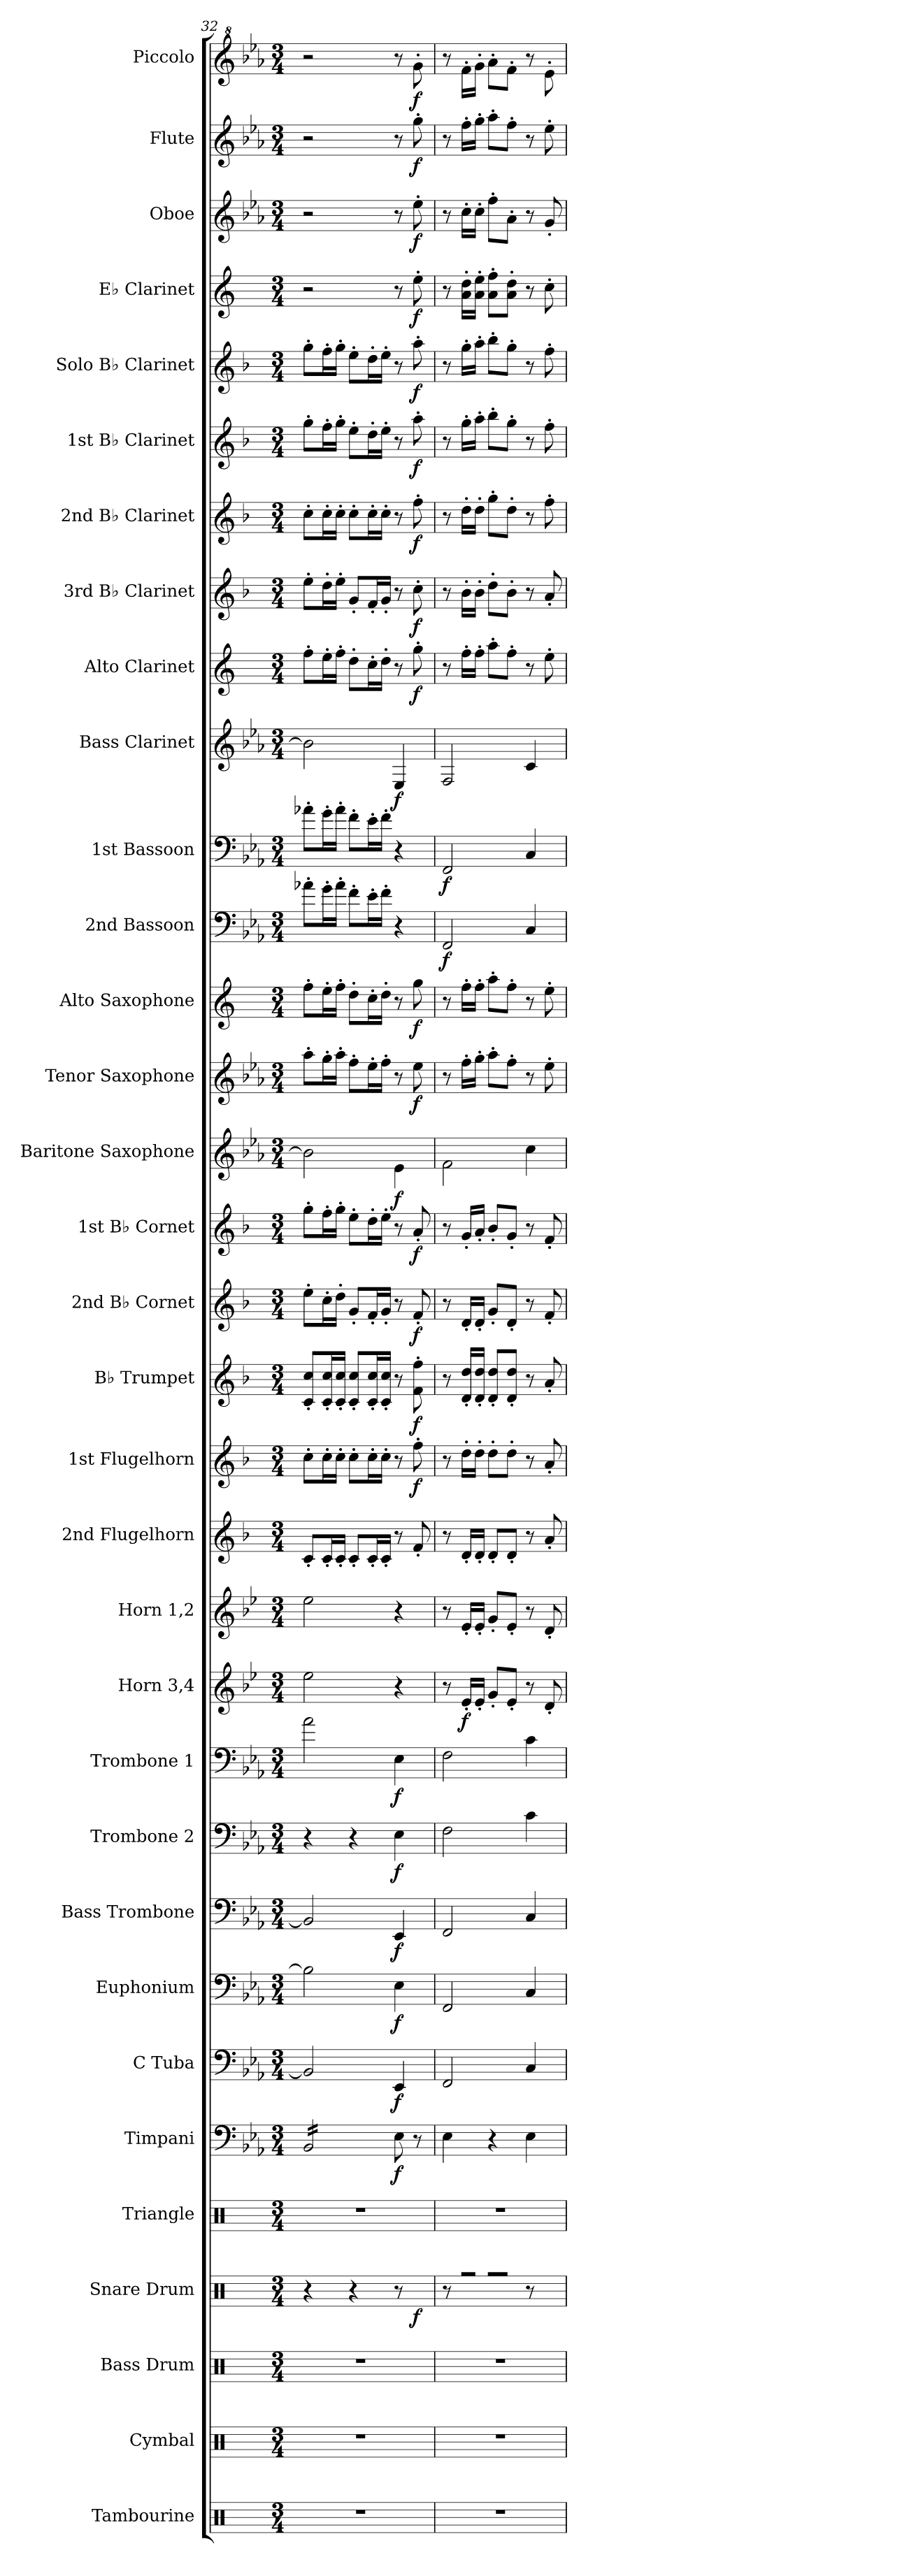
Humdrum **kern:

**kern	**kern	**kern	**kern	**dynam	**kern	**kern	**dynam	**kern	**dynam	**kern	**dynam	**kern	**dynam	**kern	**dynam	**kern	**dynam	**kern	**dynam	**kern	**kern	**kern	**dynam	**kern	**dynam	**kern	**dynam	**kern	**dynam	**kern	**dynam	**kern	**dynam	**kern	**dynam	**kern	**dynam	**kern	**dynam	**kern	**dynam	**kern	**dynam	**kern	**dynam	**kern	**dynam	**kern	**dynam	**kern	**dynam	**kern	**dynam	**kern	**dynam	**kern	**dynam	**kern	**dynam
*part33	*part32	*part31	*part30	*part30	*part29	*part28	*part28	*part27	*part27	*part26	*part26	*part25	*part25	*part24	*part24	*part23	*part23	*part22	*part22	*part21	*part20	*part19	*part19	*part18	*part18	*part17	*part17	*part16	*part16	*part15	*part15	*part14	*part14	*part13	*part13	*part12	*part12	*part11	*part11	*part10	*part10	*part9	*part9	*part8	*part8	*part7	*part7	*part6	*part6	*part5	*part5	*part4	*part4	*part3	*part3	*part2	*part2	*part1	*part1
*staff33	*staff32	*staff31	*staff30	*staff30	*staff29	*staff28	*staff28	*staff27	*staff27	*staff26	*staff26	*staff25	*staff25	*staff24	*staff24	*staff23	*staff23	*staff22	*staff22	*staff21	*staff20	*staff19	*staff19	*staff18	*staff18	*staff17	*staff17	*staff16	*staff16	*staff15	*staff15	*staff14	*staff14	*staff13	*staff13	*staff12	*staff12	*staff11	*staff11	*staff10	*staff10	*staff9	*staff9	*staff8	*staff8	*staff7	*staff7	*staff6	*staff6	*staff5	*staff5	*staff4	*staff4	*staff3	*staff3	*staff2	*staff2	*staff1	*staff1
*I"Tambourine	*I"Cymbal	*I"Bass Drum	*I"Snare Drum	*	*I"Triangle	*I"Timpani	*	*I"C Tuba	*	*I"Euphonium	*	*I"Bass Trombone	*	*I"Trombone 2	*	*I"Trombone 1	*	*I"Horn 3,4	*	*I"Horn 1,2	*I"2nd Flugelhorn	*I"1st Flugelhorn	*	*I"B♭ Trumpet	*	*I"2nd B♭ Cornet	*	*I"1st B♭ Cornet	*	*I"Baritone Saxophone	*	*I"Tenor Saxophone	*	*I"Alto Saxophone	*	*I"2nd Bassoon	*	*I"1st Bassoon	*	*I"Bass Clarinet	*	*I"Alto Clarinet	*	*I"3rd B♭ Clarinet	*	*I"2nd B♭ Clarinet	*	*I"1st B♭ Clarinet	*	*I"Solo B♭ Clarinet	*	*I"E♭ Clarinet	*	*I"Oboe	*	*I"Flute	*	*I"Piccolo	*
*I'Tamb.	*I'Cym.	*I'B. Dr.	*I'Sn. Dr.	*	*I'Trgl.	*I'Timp.	*	*I'C Tu.	*	*I'Eu.	*	*I'B. Trb.	*	*I'Trb. 2	*	*I'Trb. 1	*	*I'Hn. 3,4	*	*I'Hn. 1,2	*I'2nd Flghn.	*I'1st Flghn.	*	*I'B♭ Tpt.	*	*I'2nd B♭ Cnt.	*	*I'1st B♭ Cnt.	*	*I'Bar. Sax.	*	*I'T. Sax.	*	*I'A. Sax.	*	*I'2nd Bsn.	*	*I'1st Bsn.	*	*I'B. Cl.	*	*I'A. Cl.	*	*I'3rd B♭ Cl.	*	*I'2nd B♭ Cl.	*	*I'1st B♭ Cl.	*	*I'Solo B♭ Cl.	*	*I'E♭ Cl.	*	*I'Ob.	*	*I'Fl.	*	*I'Picc.	*
!!LO:PB:g=z
*clefX	*clefX	*clefX	*clefX	*	*clefX	*clefF4	*	*clefF4	*	*clefF4	*	*clefF4	*	*clefF4	*	*clefF4	*	*clefG2	*	*clefG2	*clefG2	*clefG2	*	*clefG2	*	*clefG2	*	*clefG2	*	*clefG2	*	*clefG2	*	*clefG2	*	*clefF4	*	*clefF4	*	*clefG2	*	*clefG2	*	*clefG2	*	*clefG2	*	*clefG2	*	*clefG2	*	*clefG2	*	*clefG2	*	*clefG2	*	*clefG^2	*
*	*	*	*	*	*	*	*	*	*	*	*	*	*	*	*	*	*	*ITrd4c7	*	*ITrd4c7	*ITrd1c2	*ITrd1c2	*	*ITrd1c2	*	*ITrd1c2	*	*ITrd1c2	*	*ITrd12c21	*	*ITrd8c14	*	*ITrd5c9	*	*	*	*	*	*ITrd8c14	*	*ITrd5c9	*	*ITrd1c2	*	*ITrd1c2	*	*ITrd1c2	*	*ITrd1c2	*	*ITrd-2c-3	*	*	*	*	*	*ITrd-7c-12	*
*k[]	*k[]	*k[]	*k[]	*	*k[]	*k[b-e-a-]	*	*k[b-e-a-]	*	*k[b-e-a-]	*	*k[b-e-a-]	*	*k[b-e-a-]	*	*k[b-e-a-]	*	*k[b-e-a-]	*	*k[b-e-a-]	*k[b-e-a-]	*k[b-e-a-]	*	*k[b-e-a-]	*	*k[b-e-a-]	*	*k[b-e-a-]	*	*k[b-e-a-]	*	*k[b-e-a-]	*	*k[b-e-a-]	*	*k[b-e-a-]	*	*k[b-e-a-]	*	*k[b-e-a-]	*	*k[b-e-a-]	*	*k[b-e-a-]	*	*k[b-e-a-]	*	*k[b-e-a-]	*	*k[b-e-a-]	*	*k[b-e-a-]	*	*k[b-e-a-]	*	*k[b-e-a-]	*	*k[b-e-a-]	*
*C:	*C:	*C:	*C:	*	*C:	*E-:	*	*E-:	*	*E-:	*	*E-:	*	*E-:	*	*E-:	*	*E-:	*	*E-:	*E-:	*E-:	*	*E-:	*	*E-:	*	*E-:	*	*E-:	*	*E-:	*	*E-:	*	*E-:	*	*E-:	*	*E-:	*	*E-:	*	*E-:	*	*E-:	*	*E-:	*	*E-:	*	*E-:	*	*E-:	*	*E-:	*	*E-:	*
*M3/4	*M3/4	*M3/4	*M3/4	*	*M3/4	*M3/4	*	*M3/4	*	*M3/4	*	*M3/4	*	*M3/4	*	*M3/4	*	*M3/4	*	*M3/4	*M3/4	*M3/4	*	*M3/4	*	*M3/4	*	*M3/4	*	*M3/4	*	*M3/4	*	*M3/4	*	*M3/4	*	*M3/4	*	*M3/4	*	*M3/4	*	*M3/4	*	*M3/4	*	*M3/4	*	*M3/4	*	*M3/4	*	*M3/4	*	*M3/4	*	*M3/4	*
=32	=32	=32	=32	=32	=32	=32	=32	=32	=32	=32	=32	=32	=32	=32	=32	=32	=32	=32	=32	=32	=32	=32	=32	=32	=32	=32	=32	=32	=32	=32	=32	=32	=32	=32	=32	=32	=32	=32	=32	=32	=32	=32	=32	=32	=32	=32	=32	=32	=32	=32	=32	=32	=32	=32	=32	=32	=32	=32	=32
*	*	*	*	*	*	*tremolo	*	*	*	*	*	*	*	*	*	*	*	*	*	*	*	*	*	*	*	*	*	*	*	*	*	*	*	*	*	*	*	*	*	*	*	*	*	*	*	*	*	*	*	*	*	*	*	*	*	*	*	*	*
2.r	2.r	2.r	4r	.	2.r	16BB-/LL	.	2BB-/]	.	2B-\]	.	2BB-/]	.	4r	.	2a-\	.	2a-\	.	2a-\	8B-'/L	8b-'\L	.	8B-/' 8b-/'L	.	8dd'\L	.	8ff'\L	.	2B-\]	.	8a-'\L	.	8a-'\L	.	8a-X'\L	.	8a-X'\L	.	2B-\]	.	8a-'\L	.	8dd'\L	.	8b-'\L	.	8ff'\L	.	8ff'\L	.	2r	.	2r	.	2r	.	2r	.
.	.	.	.	.	.	16BB-/	.	.	.	.	.	.	.	.	.	.	.	.	.	.	.	.	.	.	.	.	.	.	.	.	.	.	.	.	.	.	.	.	.	.	.	.	.	.	.	.	.	.	.	.	.	.	.	.	.	.	.	.	.
.	.	.	.	.	.	16BB-/	.	.	.	.	.	.	.	.	.	.	.	.	.	.	16B-'/L	16b-'\L	.	16B-/' 16b-/'L	.	16b-'\L	.	16ee-'\L	.	.	.	16g'\L	.	16g'\L	.	16g'\L	.	16g'\L	.	.	.	16g'\L	.	16cc'\L	.	16b-'\L	.	16ee-'\L	.	16ee-'\L	.	.	.	.	.	.	.	.	.
.	.	.	.	.	.	16BB-/	.	.	.	.	.	.	.	.	.	.	.	.	.	.	16B-'/JJ	16b-'\JJ	.	16B-/' 16b-/'JJ	.	16cc'\JJ	.	16ff'\JJ	.	.	.	16a-'\JJ	.	16a-'\JJ	.	16a-'\JJ	.	16a-'\JJ	.	.	.	16a-'\JJ	.	16dd'\JJ	.	16b-'\JJ	.	16ff'\JJ	.	16ff'\JJ	.	.	.	.	.	.	.	.	.
.	.	.	4r	.	.	16BB-/	.	.	.	.	.	.	.	4r	.	.	.	.	.	.	8B-'/L	8b-'\L	.	8B-/' 8b-/'L	.	8f'/L	.	8dd'\L	.	.	.	8f'\L	.	8f'\L	.	8f'\L	.	8f'\L	.	.	.	8f'\L	.	8f'/L	.	8b-'\L	.	8dd'\L	.	8dd'\L	.	.	.	.	.	.	.	.	.
.	.	.	.	.	.	16BB-/	.	.	.	.	.	.	.	.	.	.	.	.	.	.	.	.	.	.	.	.	.	.	.	.	.	.	.	.	.	.	.	.	.	.	.	.	.	.	.	.	.	.	.	.	.	.	.	.	.	.	.	.	.
.	.	.	.	.	.	16BB-/	.	.	.	.	.	.	.	.	.	.	.	.	.	.	16B-'/L	16b-'\L	.	16B-/' 16b-/'L	.	16e-'/L	.	16cc'\L	.	.	.	16e-'\L	.	16e-'\L	.	16e-'\L	.	16e-'\L	.	.	.	16e-'\L	.	16e-'/L	.	16b-'\L	.	16cc'\L	.	16cc'\L	.	.	.	.	.	.	.	.	.
.	.	.	.	.	.	16BB-/JJ	.	.	.	.	.	.	.	.	.	.	.	.	.	.	16B-'/JJ	16b-'\JJ	.	16B-/' 16b-/'JJ	.	16f'/JJ	.	16dd'\JJ	.	.	.	16f'\JJ	.	16f'\JJ	.	16f'\JJ	.	16f'\JJ	.	.	.	16f'\JJ	.	16f'/JJ	.	16b-'\JJ	.	16dd'\JJ	.	16dd'\JJ	.	.	.	.	.	.	.	.	.
*	*	*	*	*	*	*Xtremolo	*	*	*	*	*	*	*	*	*	*	*	*	*	*	*	*	*	*	*	*	*	*	*	*	*	*	*	*	*	*	*	*	*	*	*	*	*	*	*	*	*	*	*	*	*	*	*	*	*	*	*	*	*
!	!	!	!	!	!	!	!LO:DY:b	!	!LO:DY:b	!	!LO:DY:b	!	!LO:DY:b	!	!LO:DY:b	!	!LO:DY:b	!	!	!	!	!	!	!	!	!	!	!	!	!	!LO:DY:b	!	!	!	!	!	!	!	!	!	!LO:DY:b	!	!	!	!	!	!	!	!	!	!	!	!	!	!	!	!	!	!
.	.	.	8r	.	.	8E-\	f	4EE-/	f	4E-\	f	4EE-/	f	4E-\	f	4E-\	f	4r	.	4r	8r	8r	.	8r	.	8r	.	8r	.	4E-\	f	8r	.	8r	.	4r	.	4r	.	4EE-/	f	8r	.	8r	.	8r	.	8r	.	8r	.	8r	.	8r	.	8r	.	8r	.
!	!	!	!	!LO:DY:b	!	!	!	!	!	!	!	!	!	!	!	!	!	!	!	!	!	!	!LO:DY:b	!	!LO:DY:b	!	!LO:DY:b	!	!LO:DY:b	!	!	!	!LO:DY:b	!	!LO:DY:b	!	!	!	!	!	!	!	!LO:DY:b	!	!LO:DY:b	!	!LO:DY:b	!	!LO:DY:b	!	!LO:DY:b	!	!LO:DY:b	!	!LO:DY:b	!	!LO:DY:b	!	!LO:DY:b
.	.	.	8R\	f	.	8r	.	.	.	.	.	.	.	.	.	.	.	.	.	.	8e-'/	8ee-'\	f	8e-\' 8ee-\'	f	8e-'/	f	8g'/	f	.	.	8e-\	f	8b-\	f	.	.	.	.	.	.	8b-'\	f	8b-'\	f	8ee-'\	f	8gg'\	f	8gg'\	f	8gg'\	f	8ee-'\	f	8gg'\	f	8ggg'\	f
=33	=33	=33	=33	=33	=33	=33	=33	=33	=33	=33	=33	=33	=33	=33	=33	=33	=33	=33	=33	=33	=33	=33	=33	=33	=33	=33	=33	=33	=33	=33	=33	=33	=33	=33	=33	=33	=33	=33	=33	=33	=33	=33	=33	=33	=33	=33	=33	=33	=33	=33	=33	=33	=33	=33	=33	=33	=33	=33	=33
!	!	!	!	!	!	!	!	!	!	!	!	!	!	!	!	!	!	!	!	!	!	!	!	!	!	!	!	!	!	!	!	!	!	!	!	!	!LO:DY:b	!	!LO:DY:b	!	!	!	!	!	!	!	!	!	!	!	!	!	!	!	!	!	!	!	!
2.r	2.r	2.r	8r	.	2.r	4E-\	.	2FF/	.	2FF/	.	2FF/	.	2F\	.	2F\	.	8r	.	8r	8r	8r	.	8r	.	8r	.	8r	.	2F\	.	8r	.	8r	.	2FF/	f	2FF/	f	2FF/	.	8r	.	8r	.	8r	.	8r	.	8r	.	8r	.	8r	.	8r	.	8r	.
!	!	!	!	!	!	!	!	!	!	!	!	!	!	!	!	!	!	!	!LO:DY:b	!	!	!	!	!	!	!	!	!	!	!	!	!	!	!	!	!	!	!	!	!	!	!	!	!	!	!	!	!	!	!	!	!	!	!	!	!	!	!	!
.	.	.	16R\LL	.	.	.	.	.	.	.	.	.	.	.	.	.	.	16A-'/LL	f	16A-'/LL	16c'/LL	16cc'\LL	.	16c/' 16cc/'LL	.	16c'/LL	.	16f'/LL	.	.	.	16f'\LL	.	16a-'\LL	.	.	.	.	.	.	.	16a-'\LL	.	16a-'\LL	.	16cc'\LL	.	16ff'\LL	.	16ff'\LL	.	16cc\' 16ff\'LL	.	16cc'\LL	.	16ff'\LL	.	16fff'\LL	.
.	.	.	16R\JJ	.	.	.	.	.	.	.	.	.	.	.	.	.	.	16A-'/JJ	.	16A-'/JJ	16c'/JJ	16cc'\JJ	.	16c/' 16cc/'JJ	.	16c'/JJ	.	16g'/JJ	.	.	.	16g'\JJ	.	16a-'\JJ	.	.	.	.	.	.	.	16a-'\JJ	.	16a-'\JJ	.	16cc'\JJ	.	16gg'\JJ	.	16gg'\JJ	.	16cc\' 16gg\'JJ	.	16cc'\JJ	.	16gg'\JJ	.	16ggg'\JJ	.
.	.	.	8R\L	.	.	4r	.	.	.	.	.	.	.	.	.	.	.	8c'/L	.	8c'/L	8c'/L	8cc'\L	.	8c/' 8cc/'L	.	8f'/L	.	8a-'/L	.	.	.	8a-'\L	.	8cc'\L	.	.	.	.	.	.	.	8cc'\L	.	8cc'\L	.	8ff'\L	.	8aa-'\L	.	8aa-'\L	.	8cc\' 8aa-\'L	.	8ff'\L	.	8aa-'\L	.	8aaa-'\L	.
.	.	.	8R\J	.	.	.	.	.	.	.	.	.	.	.	.	.	.	8A-'/J	.	8A-'/J	8c'/J	8cc'\J	.	8c/' 8cc/'J	.	8c'/J	.	8f'/J	.	.	.	8f'\J	.	8a-'\J	.	.	.	.	.	.	.	8a-'\J	.	8a-'\J	.	8cc'\J	.	8ff'\J	.	8ff'\J	.	8cc\' 8ff\'J	.	8a-'\J	.	8ff'\J	.	8fff'\J	.
.	.	.	8r	.	.	4E-\	.	4C/	.	4C/	.	4C/	.	4c\	.	4c\	.	8r	.	8r	8r	8r	.	8r	.	8r	.	8r	.	4c\	.	8r	.	8r	.	4C/	.	4C/	.	4C/	.	8r	.	8r	.	8r	.	8r	.	8r	.	8r	.	8r	.	8r	.	8r	.
.	.	.	8R\	.	.	.	.	.	.	.	.	.	.	.	.	.	.	8G'/	.	8G'/	8g'/	8g'/	.	8g'/	.	8e-'/	.	8e-'/	.	.	.	8e-'\	.	8g'\	.	.	.	.	.	.	.	8g'\	.	8g'/	.	8ee-'\	.	8ee-'\	.	8ee-'\	.	8ee-'\	.	8g'/	.	8ee-'\	.	8eee-'\	.
=	=	=	=	=	=	=	=	=	=	=	=	=	=	=	=	=	=	=	=	=	=	=	=	=	=	=	=	=	=	=	=	=	=	=	=	=	=	=	=	=	=	=	=	=	=	=	=	=	=	=	=	=	=	=	=	=	=	=	=
*-	*-	*-	*-	*-	*-	*-	*-	*-	*-	*-	*-	*-	*-	*-	*-	*-	*-	*-	*-	*-	*-	*-	*-	*-	*-	*-	*-	*-	*-	*-	*-	*-	*-	*-	*-	*-	*-	*-	*-	*-	*-	*-	*-	*-	*-	*-	*-	*-	*-	*-	*-	*-	*-	*-	*-	*-	*-	*-	*-
